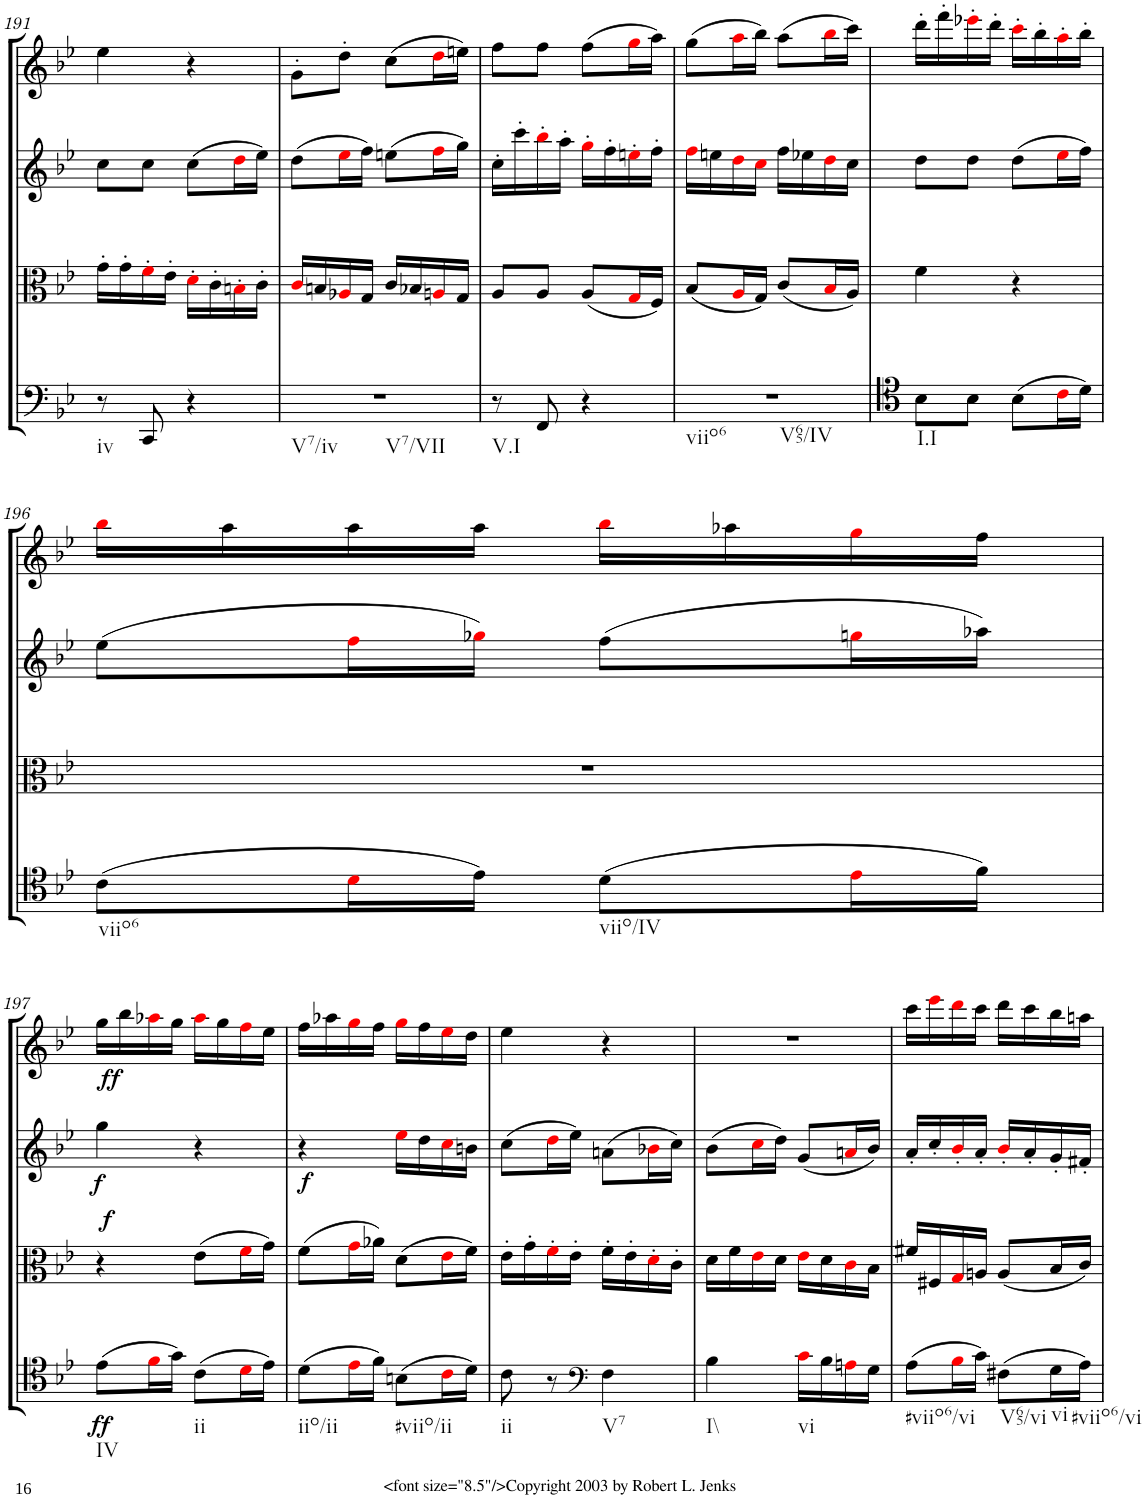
**kern	**dynam	**kern	**dynam	**kern	**dynam	**kern	**dynam
*part4	*part4	*part3	*part3	*part2	*part2	*part1	*part1
*staff4	*staff4	*staff3	*staff3	*staff2	*staff2	*staff1	*staff1
*I"Cello	*	*I"Viola	*	*I"2nd Violin	*	*I"1st Violin	*
*	*	*I'Vla	*	*I'Vln	*	*I'Vln	*
!!LO:PB:g=z
*clefF4	*	*clefC3	*	*clefG2	*	*clefG2	*
*k[b-e-]	*	*k[b-e-]	*	*k[b-e-]	*	*k[b-e-]	*
*B-:	*	*B-:	*	*B-:	*	*B-:	*
*M2/4	*	*M2/4	*	*M2/4	*	*M2/4	*
=191	=191	=191	=191	=191	=191	=191	=191
!LO:TX:b:t=iv	!	!	!	!	!	!	!
8r	.	16g'\LL	.	8cc\L	.	4ee-\	.
.	.	16g'\	.	.	.	.	.
8CC/	.	16f'i\	.	8cc\J	.	.	.
.	.	16e-'\JJ	.	.	.	.	.
4r	.	16d'i\LL	.	(8cc\L	.	4r	.
.	.	16c'\	.	.	.	.	.
.	.	16Bn'i\	.	16ddi\L	.	.	.
.	.	16c'\JJ	.	16ee-\JJ)	.	.	.
=192	=192	=192	=192	=192	=192	=192	=192
!LO:TX:b:t=V7/iv	!	!	!	!	!	!	!
!LO:TX:b:t=V7/VII	!	!	!	!	!	!	!
2r	.	16ci/LL	.	(8dd\L	.	8g'\L	.
.	.	16Bn/	.	.	.	.	.
.	.	16A-Xi/	.	16ee-i\L	.	8dd'\J	.
.	.	16G/JJ	.	16ff\JJ)	.	.	.
.	.	16c/LL	.	(8een\L	.	(8cc\L	.
.	.	16B-X/	.	.	.	.	.
.	.	16Ani/	.	16ffi\L	.	16ddi\L	.
.	.	16G/JJ	.	16gg\JJ)	.	16een\JJ)	.
=193	=193	=193	=193	=193	=193	=193	=193
!LO:TX:b:t=V.I	!	!	!	!	!	!	!
8r	.	8A/L	.	16cc'\LL	.	8ff\L	.
.	.	.	.	16ccc'\	.	.	.
8FF/	.	8A/J	.	16bb-'i\	.	8ff\J	.
.	.	.	.	16aa'\JJ	.	.	.
4r	.	(8A/L	.	16gg'i\LL	.	(8ff\L	.
.	.	.	.	16ff'\	.	.	.
.	.	16Gi/L	.	16een'i\	.	16ggi\L	.
.	.	16F/JJ)	.	16ff'\JJ	.	16aa\JJ)	.
=194	=194	=194	=194	=194	=194	=194	=194
!LO:TX:b:t=viio6	!	!	!	!	!	!	!
!LO:TX:b:t=V65/IV	!	!	!	!	!	!	!
2r	.	(8B-/L	.	16ffi\LL	.	(8gg\L	.
.	.	.	.	16een\	.	.	.
.	.	16Ai/L	.	16ddi\	.	16aai\L	.
.	.	16G/JJ)	.	16cci\JJ	.	16bb-\JJ)	.
.	.	(8c/L	.	16ff\LL	.	(8aa\L	.
.	.	.	.	16ee-X\	.	.	.
.	.	16B-i/L	.	16ddi\	.	16bb-i\L	.
.	.	16A/JJ)	.	16cc\JJ	.	16ccc\JJ)	.
=195	=195	=195	=195	=195	=195	=195	=195
!LO:TX:b:t=I.I	!	!	!	!	!	!	!
8B-\L	.	4f\	.	8dd\L	.	16ddd'\LL	.
.	.	.	.	.	.	16fff'\	.
8B-\J	.	.	.	8dd\J	.	16eee-X'i\	.
.	.	.	.	.	.	16ddd'\JJ	.
(8B-\L	.	4r	.	(8dd\L	.	16ccc'i\LL	.
.	.	.	.	.	.	16bb-'\	.
16ci\L	.	.	.	16ee-i\L	.	16aa'i\	.
16d\JJ)	.	.	.	16ff\JJ)	.	16bb-'\JJ	.
!!LO:LB:g=z
=196	=196	=196	=196	=196	=196	=196	=196
!LO:TX:b:t=viio6	!	!	!	!	!	!	!
(8c\L	.	2r	.	(8ee-\L	.	16bb-i\LL	.
.	.	.	.	.	.	16aa\	.
16di\L	.	.	.	16ffi\L	.	16aa\	.
16e-\JJ)	.	.	.	16gg-Xi\JJ)	.	16aa\JJ	.
!LO:TX:b:t=viio/IV	!	!	!	!	!	!	!
(8d\L	.	.	.	(8ff\L	.	16bb-i\LL	.
.	.	.	.	.	.	16aa-X\	.
16e-i\L	.	.	.	16ggni\L	.	16ggi\	.
16f\JJ)	.	.	.	16aa-X\JJ)	.	16ff\JJ	.
!!LO:LB:g=z
=197	=197	=197	=197	=197	=197	=197	=197
!LO:TX:b:t=IV	!	!	!	!	!	!	!
!	!LO:DY:b	!	!	!	!	!	!
!	!LO:DY:n=1:b	!	!LO:DY:a	!	!LO:DY:b	!	!LO:DY:b
(8e-\L	f f	4r	f	4gg\	f	16gg\LL	f
!	!	!	!	!	!	!	!LO:DY:b
.	.	.	.	.	.	16bb-\	f
16fi\L	.	.	.	.	.	16aa-Xi\	.
16g\JJ)	.	.	.	.	.	16gg\JJ	.
!LO:TX:b:t=ii	!	!	!	!	!	!	!
(8c\L	.	(8e-\L	.	4r	.	16aa-i\LL	.
.	.	.	.	.	.	16gg\	.
16di\L	.	16fi\L	.	.	.	16ffi\	.
16e-\JJ)	.	16g\JJ)	.	.	.	16ee-\JJ	.
=198	=198	=198	=198	=198	=198	=198	=198
!LO:TX:b:t=iio/ii	!	!	!	!	!	!	!
!	!	!	!	!	!LO:DY:b	!	!
(8d\L	.	(8f\L	.	4r	f	16ff\LL	.
.	.	.	.	.	.	16aa-X\	.
16e-i\L	.	16gi\L	.	.	.	16ggi\	.
16f\JJ)	.	16a-X\JJ)	.	.	.	16ff\JJ	.
!LO:TX:b:t=#viio/ii	!	!	!	!	!	!	!
(8Bn\L	.	(8d\L	.	16ee-i\LL	.	16ggi\LL	.
.	.	.	.	16dd\	.	16ff\	.
16ci\L	.	16e-i\L	.	16cci\	.	16ee-i\	.
16d\JJ)	.	16f\JJ)	.	16bn\JJ	.	16dd\JJ	.
=199	=199	=199	=199	=199	=199	=199	=199
!LO:TX:b:t=ii	!	!	!	!	!	!	!
8c\	.	16e-'\LL	.	(8cc\L	.	4ee-\	.
.	.	16g'\	.	.	.	.	.
8r	.	16f'i\	.	16ddi\L	.	.	.
.	.	16e-'\JJ	.	16ee-\JJ)	.	.	.
*clefF4	*	*	*	*	*	*	*
!LO:TX:b:t=V7	!	!	!	!	!	!	!
4F\	.	16f'\LL	.	(8an\L	.	4r	.
.	.	16e-'\	.	.	.	.	.
.	.	16d'i\	.	16b-Xi\L	.	.	.
.	.	16c'\JJ	.	16cc\JJ)	.	.	.
=200	=200	=200	=200	=200	=200	=200	=200
!LO:TX:b:t=I\\	!	!	!	!	!	!	!
4B-\	.	16d\LL	.	(8b-\L	.	2r	.
.	.	16f\	.	.	.	.	.
.	.	16e-i\	.	16cci\L	.	.	.
.	.	16d\JJ	.	16dd\JJ)	.	.	.
!LO:TX:b:t=vi	!	!	!	!	!	!	!
16ci\LL	.	16e-i\LL	.	(8g/L	.	.	.
16B-\	.	16d\	.	.	.	.	.
16Ani\	.	16ci\	.	16ani/L	.	.	.
16G\JJ	.	16B-\JJ	.	16b-/JJ)	.	.	.
=201	=201	=201	=201	=201	=201	=201	=201
!LO:TX:b:t=#viio6/vi	!	!	!	!	!	!	!
(8A\L	.	16f#X/LL	.	16a'/LL	.	16ccc\LL	.
.	.	16F#X/	.	16cc'/	.	16eee-i\	.
16B-i\L	.	16Gi/	.	16b-'i/	.	16dddi\	.
16c\JJ)	.	16An/JJ	.	16a'/JJ	.	16ccc\JJ	.
!LO:TX:b:t=V65/vi	!	!	!	!	!	!	!
(8F#X\L	.	(8A/L	.	16b-'i/LL	.	16ddd\LL	.
.	.	.	.	16a'/	.	16ccc\	.
!LO:TX:b:t=vi	!	!	!	!	!	!	!
16G\L	.	16B-/L	.	16g'/	.	16bb-\	.
!LO:TX:b:t=#viio6/vi	!	!	!	!	!	!	!
16A\JJ)	.	16c/JJ)	.	16f#X'/JJ	.	16aan\JJ	.
=	=	=	=	=	=	=	=
*-	*-	*-	*-	*-	*-	*-	*-
